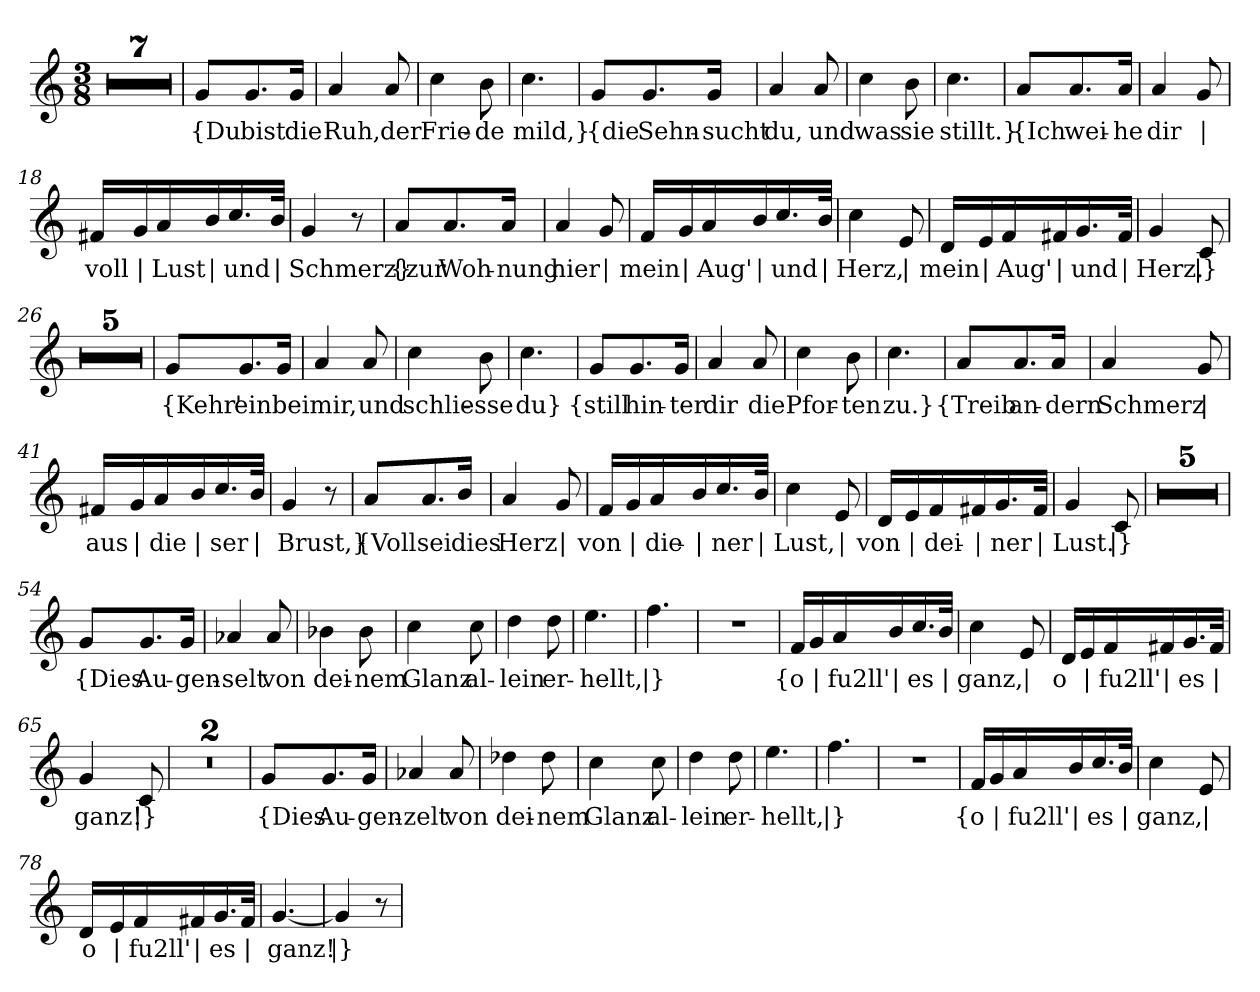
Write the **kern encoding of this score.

**kern	**text
*part1	*part1
*staff1	*staff1
*clefG2	*
*k[]	*
*M3/8	*
=1	=1
4.r	.
=2	=2
4.r	.
=3	=3
4.r	.
=4	=4
4.r	.
=5	=5
4.r	.
=6	=6
4.r	.
=7	=7
4.r	.
=8	=8
!	!LO:LY:b
8g/L	{Du
!	!LO:LY:b
8.g/	bist
!	!LO:LY:b
16g/Jk	die
=9	=9
!	!LO:LY:b
4a/	Ruh,
!	!LO:LY:b
8a/	der
=10	=10
!	!LO:LY:b
4cc\	Frie-
!	!LO:LY:b
8b\	-de
=11	=11
!	!LO:LY:b
4.cc\	mild,}
=12	=12
!	!LO:LY:b
8g/L	{die
!	!LO:LY:b
8.g/	Sehn-
!	!LO:LY:b
16g/Jk	-sucht
=13	=13
!	!LO:LY:b
4a/	du,
!	!LO:LY:b
8a/	und
!!LO:LB:g=z
=14	=14
!	!LO:LY:b
4cc\	was
!	!LO:LY:b
8b\	sie
=15	=15
!	!LO:LY:b
4.cc\	stillt.}
=16	=16
!	!LO:LY:b
8a/L	{Ich
!	!LO:LY:b
8.a/	wei-
!	!LO:LY:b
16a/Jk	-he
=17	=17
!	!LO:LY:b
4a/	dir
!	!LO:LY:b
8g/	|
=18	=18
!	!LO:LY:b
16f#X/LL	voll
!	!LO:LY:b
16g/	|
!	!LO:LY:b
16a/	Lust
!	!LO:LY:b
16b/	|
!	!LO:LY:b
16.cc/	und
!	!LO:LY:b
32b/JJk	|
=19	=19
!	!LO:LY:b
4g/	Schmerz}
8r	.
=20	=20
!	!LO:LY:b
8a/L	{zur
!	!LO:LY:b
8.a/	Woh-
!	!LO:LY:b
16a/Jk	-nung
=21	=21
!	!LO:LY:b
4a/	hier
!	!LO:LY:b
8g/	|
!!LO:LB:g=z
=22	=22
!	!LO:LY:b
16f/LL	mein
!	!LO:LY:b
16g/	|
!	!LO:LY:b
16a/	Aug'
!	!LO:LY:b
16b/	|
!	!LO:LY:b
16.cc/	und
!	!LO:LY:b
32b/JJk	|
=23	=23
!	!LO:LY:b
4cc\	Herz,
!	!LO:LY:b
8e/	|
=24	=24
!	!LO:LY:b
16d/LL	mein
!	!LO:LY:b
16e/	|
!	!LO:LY:b
16f/	Aug'
!	!LO:LY:b
16f#X/	|
!	!LO:LY:b
16.g/	und
!	!LO:LY:b
32f#/JJk	|
=25	=25
!	!LO:LY:b
4g/	Herz.
!	!LO:LY:b
8c/	|}
=26	=26
4.r	.
=27	=27
4.r	.
=28	=28
4.r	.
=29	=29
4.r	.
=30	=30
4.r	.
=31	=31
!	!LO:LY:b
8g/L	{Kehr'
!	!LO:LY:b
8.g/	ein
!	!LO:LY:b
16g/Jk	bei
=32	=32
!	!LO:LY:b
4a/	mir,
!	!LO:LY:b
8a/	und
!!LO:LB:g=z
=33	=33
!	!LO:LY:b
4cc\	schlie-
!	!LO:LY:b
8b\	-sse
=34	=34
!	!LO:LY:b
4.cc\	du}
=35	=35
!	!LO:LY:b
8g/L	{still
!	!LO:LY:b
8.g/	hin-
!	!LO:LY:b
16g/Jk	-ter
=36	=36
!	!LO:LY:b
4a/	dir
!	!LO:LY:b
8a/	die
=37	=37
!	!LO:LY:b
4cc\	Pfor-
!	!LO:LY:b
8b\	-ten
=38	=38
!	!LO:LY:b
4.cc\	zu.}
=39	=39
!	!LO:LY:b
8a/L	{Treib
!	!LO:LY:b
8.a/	an-
!	!LO:LY:b
16a/Jk	-dern
=40	=40
!	!LO:LY:b
4a/	Schmerz
!	!LO:LY:b
8g/	|
=41	=41
!	!LO:LY:b
16f#X/LL	aus
!	!LO:LY:b
16g/	|
!	!LO:LY:b
16a/	die
!	!LO:LY:b
16b/	|
!	!LO:LY:b
16.cc/	ser
!	!LO:LY:b
32b/JJk	|
!!LO:LB:g=z
=42	=42
!	!LO:LY:b
4g/	Brust,}
8r	.
=43	=43
!	!LO:LY:b
8a/L	{Voll
!	!LO:LY:b
8.a/	sei
!	!LO:LY:b
16b/Jk	dies
=44	=44
!	!LO:LY:b
4a/	Herz
!	!LO:LY:b
8g/	|
=45	=45
!	!LO:LY:b
16f/LL	von
!	!LO:LY:b
16g/	|
!	!LO:LY:b
16a/	die-
!	!LO:LY:b
16b/	|
!	!LO:LY:b
16.cc/	-ner
!	!LO:LY:b
32b/JJk	|
=46	=46
!	!LO:LY:b
4cc\	Lust,
!	!LO:LY:b
8e/	|
=47	=47
!	!LO:LY:b
16d/LL	von
!	!LO:LY:b
16e/	|
!	!LO:LY:b
16f/	dei-
!	!LO:LY:b
16f#X/	|
!	!LO:LY:b
16.g/	-ner
!	!LO:LY:b
32f#/JJk	|
=48	=48
!	!LO:LY:b
4g/	Lust.
!	!LO:LY:b
8c/	|}
=49	=49
4.r	.
=50	=50
4.r	.
=51	=51
4.r	.
=52	=52
4.r	.
!!LO:LB:g=z
=53	=53
4.r	.
=54	=54
!	!LO:LY:b
8g/L	{Dies
!	!LO:LY:b
8.g/	Au-
!	!LO:LY:b
16g/Jk	-gen-
=55	=55
!	!LO:LY:b
4a-X/	-selt
!	!LO:LY:b
8a-/	von
=56	=56
!	!LO:LY:b
4b-X\	dei-
!	!LO:LY:b
8b-\	-nem
=57	=57
!	!LO:LY:b
4cc\	Glanz
!	!LO:LY:b
8cc\	al-
=58	=58
!	!LO:LY:b
4dd\	-lein
!	!LO:LY:b
8dd\	er-
=59	=59
!	!LO:LY:b
4.ee\	-hellt,
=60	=60
!	!LO:LY:b
4.ff\	|}
=61	=61
4.r	.
=62	=62
!	!LO:LY:b
16f/LL	{o
!	!LO:LY:b
16g/	|
!	!LO:LY:b
16a/	fu2ll'
!	!LO:LY:b
16b/	|
!	!LO:LY:b
16.cc/	es
!	!LO:LY:b
32b/JJk	|
=63	=63
!	!LO:LY:b
4cc\	ganz,
!	!LO:LY:b
8e/	|
!!LO:LB:g=z
=64	=64
!	!LO:LY:b
16d/LL	o
!	!LO:LY:b
16e/	|
!	!LO:LY:b
16f/	fu2ll'
!	!LO:LY:b
16f#X/	|
!	!LO:LY:b
16.g/	es
!	!LO:LY:b
32f#/JJk	|
=65	=65
!	!LO:LY:b
4g/	ganz!
!	!LO:LY:b
8c/	|}
=66	=66
4.r	.
=67	=67
4.r	.
=68	=68
!	!LO:LY:b
8g/L	{Dies
!	!LO:LY:b
8.g/	Au-
!	!LO:LY:b
16g/Jk	-gen-
=69	=69
!	!LO:LY:b
4a-X/	-zelt
!	!LO:LY:b
8a-/	von
=70	=70
!	!LO:LY:b
4dd-X\	dei-
!	!LO:LY:b
8dd-\	-nem
=71	=71
!	!LO:LY:b
4cc\	Glanz
!	!LO:LY:b
8cc\	al-
=72	=72
!	!LO:LY:b
4dd\	-lein
!	!LO:LY:b
8dd\	er-
=73	=73
!	!LO:LY:b
4.ee\	-hellt,
=74	=74
!	!LO:LY:b
4.ff\	|}
!!LO:LB:g=z
=75	=75
4.r	.
=76	=76
!	!LO:LY:b
16f/LL	{o
!	!LO:LY:b
16g/	|
!	!LO:LY:b
16a/	fu2ll'
!	!LO:LY:b
16b/	|
!	!LO:LY:b
16.cc/	es
!	!LO:LY:b
32b/JJk	|
=77	=77
!	!LO:LY:b
4cc\	ganz,
!	!LO:LY:b
8e/	|
=78	=78
!	!LO:LY:b
16d/LL	o
!	!LO:LY:b
16e/	|
!	!LO:LY:b
16f/	fu2ll'
!	!LO:LY:b
16f#X/	|
!	!LO:LY:b
16.g/	es
!	!LO:LY:b
32f#/JJk	|
=79	=79
!	!LO:LY:b
[4.g/	ganz!
=80	=80
!	!LO:LY:b
4g/]	|}
8r	.
=	=
*-	*-
